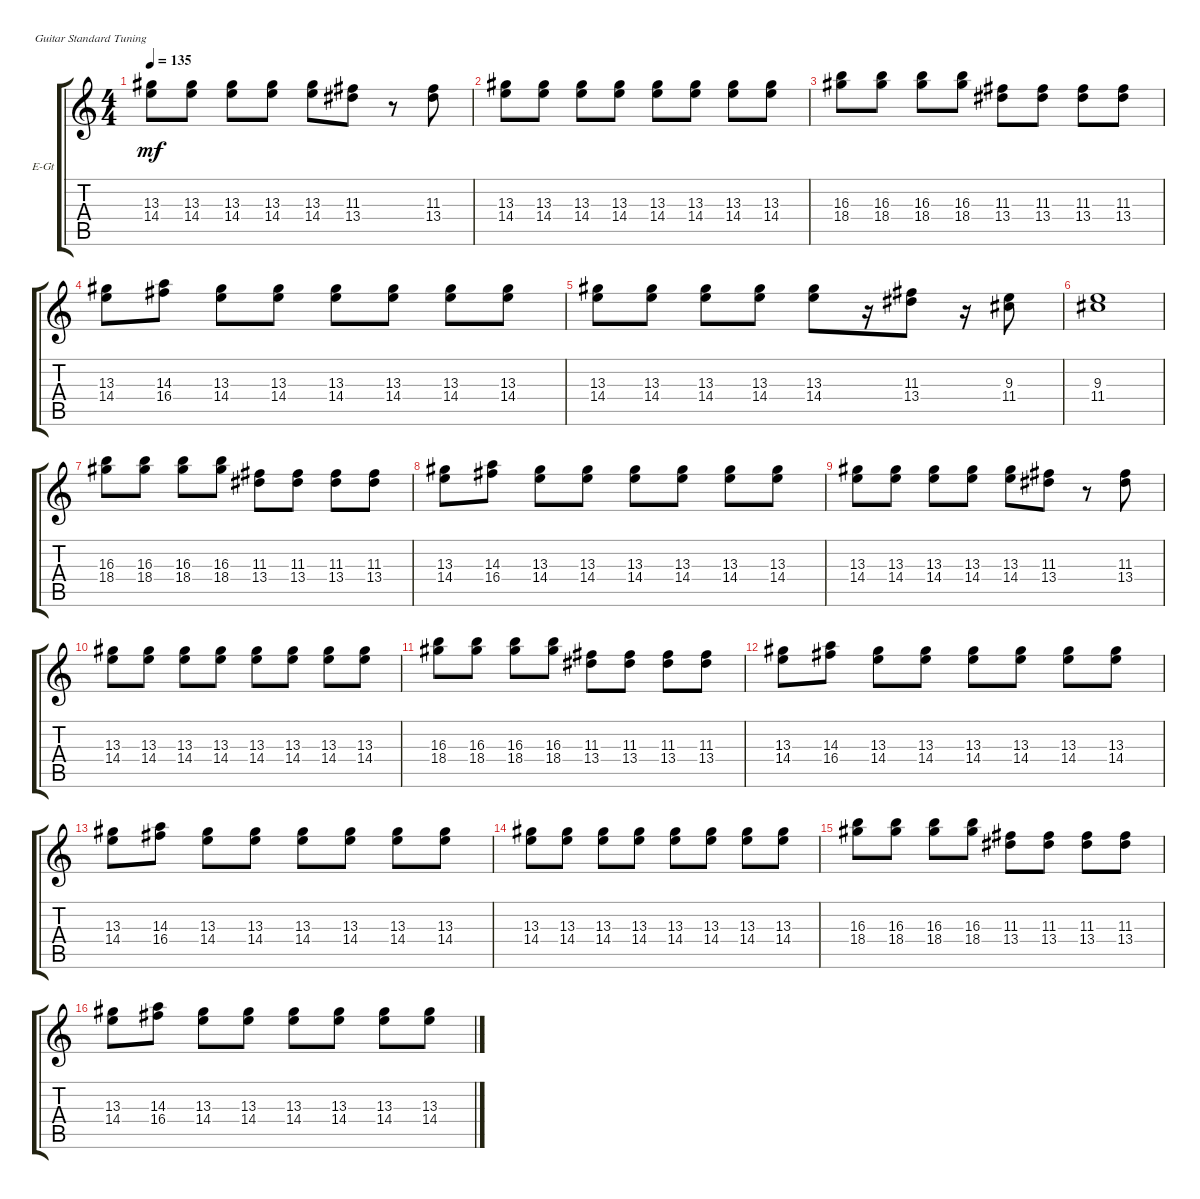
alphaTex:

\defaultSystemsLayout 4
\bracketExtendMode groupsimilarinstruments
\firstSystemTrackNameOrientation horizontal
\otherSystemsTrackNameOrientation horizontal
\track ("Electric Guitar" "E-Gt") {instrument electricguitarclean}
\staff {score tabs}
\tuning (E4 B3 G3 D3 A2 E2)
\ts (4 4)
\tempo 135
\clef g2
\ks c
(14.4 13.3).8{dy mf} (14.4 13.3).8 (14.4 13.3).8 (14.4 13.3).8 (14.4 13.3).8 (11.3 13.4).8 r.8 (13.4 11.3).8 |
(14.4 13.3).8 (14.4 13.3).8 (14.4 13.3).8 (14.4 13.3).8 (14.4 13.3).8 (14.4 13.3).8 (14.4 13.3).8 (14.4 13.3).8 |
(18.4 16.3).8 (18.4 16.3).8 (18.4 16.3).8 (18.4 16.3).8 (13.4 11.3).8 (13.4 11.3).8 (13.4 11.3).8 (13.4 11.3).8 |
(14.4 13.3).8 (16.4 14.3).8 (14.4 13.3).8 (14.4 13.3).8 (14.4 13.3).8 (14.4 13.3).8 (14.4 13.3).8 (14.4 13.3).8 |
(14.4 13.3).8 (14.4 13.3).8 (14.4 13.3).8 (14.4 13.3).8 (14.4 13.3).8 r.16 (13.4 11.3).8 r.16 (11.4 9.3).8 |
(11.4 9.3).1 |
(18.4 16.3).8 (18.4 16.3).8 (18.4 16.3).8 (18.4 16.3).8 (13.4 11.3).8 (13.4 11.3).8 (13.4 11.3).8 (13.4 11.3).8 |
(14.4 13.3).8 (16.4 14.3).8 (14.4 13.3).8 (14.4 13.3).8 (14.4 13.3).8 (14.4 13.3).8 (14.4 13.3).8 (14.4 13.3).8 |
(14.4 13.3).8 (14.4 13.3).8 (14.4 13.3).8 (14.4 13.3).8 (14.4 13.3).8 (11.3 13.4).8 r.8 (13.4 11.3).8 |
(14.4 13.3).8 (14.4 13.3).8 (14.4 13.3).8 (14.4 13.3).8 (14.4 13.3).8 (14.4 13.3).8 (14.4 13.3).8 (14.4 13.3).8 |
(18.4 16.3).8 (18.4 16.3).8 (18.4 16.3).8 (18.4 16.3).8 (13.4 11.3).8 (13.4 11.3).8 (13.4 11.3).8 (13.4 11.3).8 |
(14.4 13.3).8 (16.4 14.3).8 (14.4 13.3).8 (14.4 13.3).8 (14.4 13.3).8 (14.4 13.3).8 (14.4 13.3).8 (14.4 13.3).8 |
(14.4 13.3).8 (16.4 14.3).8 (14.4 13.3).8 (14.4 13.3).8 (14.4 13.3).8 (14.4 13.3).8 (14.4 13.3).8 (14.4 13.3).8 |
(14.4 13.3).8 (14.4 13.3).8 (14.4 13.3).8 (14.4 13.3).8 (14.4 13.3).8 (14.4 13.3).8 (14.4 13.3).8 (14.4 13.3).8 |
(18.4 16.3).8 (18.4 16.3).8 (18.4 16.3).8 (18.4 16.3).8 (13.4 11.3).8 (13.4 11.3).8 (13.4 11.3).8 (13.4 11.3).8 |
(14.4 13.3).8 (16.4 14.3).8 (14.4 13.3).8 (14.4 13.3).8 (14.4 13.3).8 (14.4 13.3).8 (14.4 13.3).8 (14.4 13.3).8
